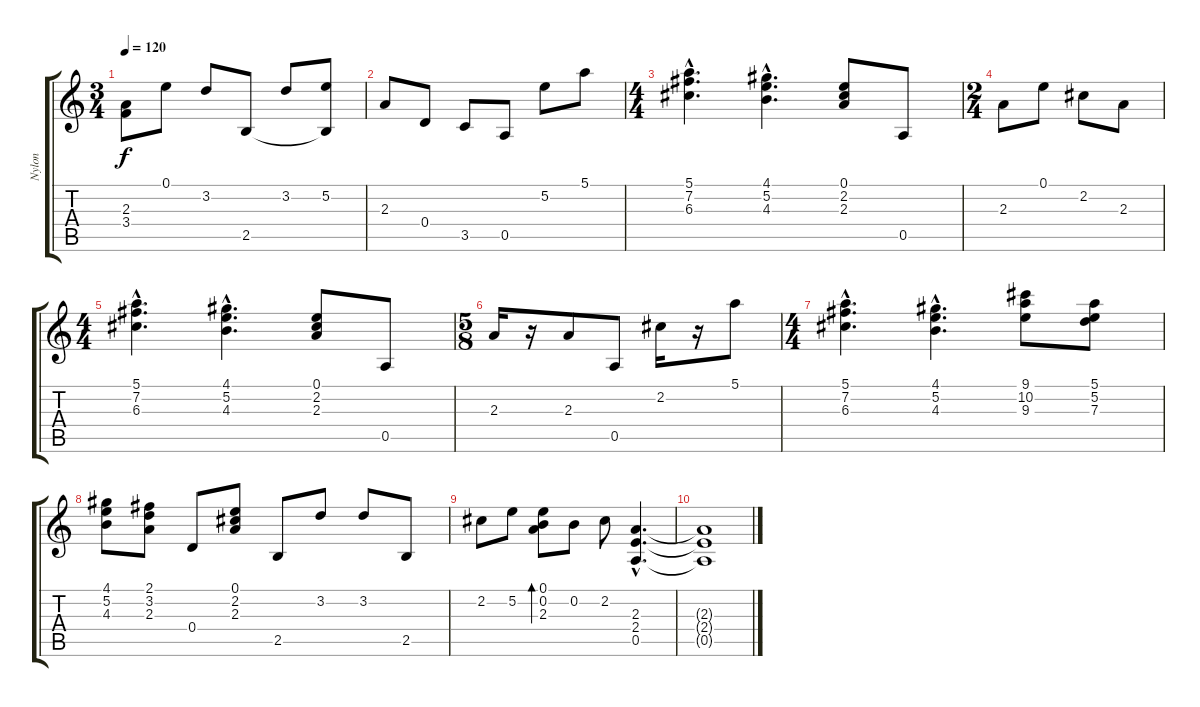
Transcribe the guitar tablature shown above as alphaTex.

\track ("Nylon" "Nylon") {instrument acousticguitarnylon}
\staff {score tabs}
\tuning (E4 B3 G3 D3 A2 E2) {hide}
\ts (3 4)
\tempo 120
\clef g2
\ks c
(2.3 3.4).8{dy f} 0.1.8 3.2.8 2.5.8 3.2.8 (5.2 2.5{t}).8 |
2.3.8 0.4.8 3.5.8 0.5.8 5.2.8 5.1.8 |
\ts (4 4)
(5.1{hac} 7.2{hac} 6.3{hac}).4{d} (4.1{hac} 5.2{hac} 4.3{hac}).4{d} (0.1 2.2 2.3).8 0.5.8 |
\ts (2 4)
2.3.8 0.1.8 2.2.8 2.3.8 |
\ts (4 4)
(5.1{hac} 7.2{hac} 6.3{hac}).4{d} (4.1{hac} 5.2{hac} 4.3{hac}).4{d} (0.1 2.2 2.3).8 0.5.8 |
\ts (5 8)
2.3.16 r.16 2.3.8 0.5.8 2.2.16 r.16 5.1.8 |
\ts (4 4)
(5.1{hac} 7.2{hac} 6.3{hac}).4{d} (4.1{hac} 5.2{hac} 4.3{hac}).4{d} (9.1 10.2 9.3).8 (5.1 5.2 7.3).8 |
(4.1 5.2 4.3).8 (2.1 3.2 2.3).8 0.4.8 (0.1 2.2 2.3).8 2.5.8 3.2.8 3.2.8 2.5.8 |
2.2.8 5.2.8 (0.1 0.2 2.3).8{bd 240} 0.2.8 2.2.8 (2.3{hac} 2.4{hac} 0.5{hac}).4{d} |
(2.3{t} 2.4{t} 0.5{t}).1
